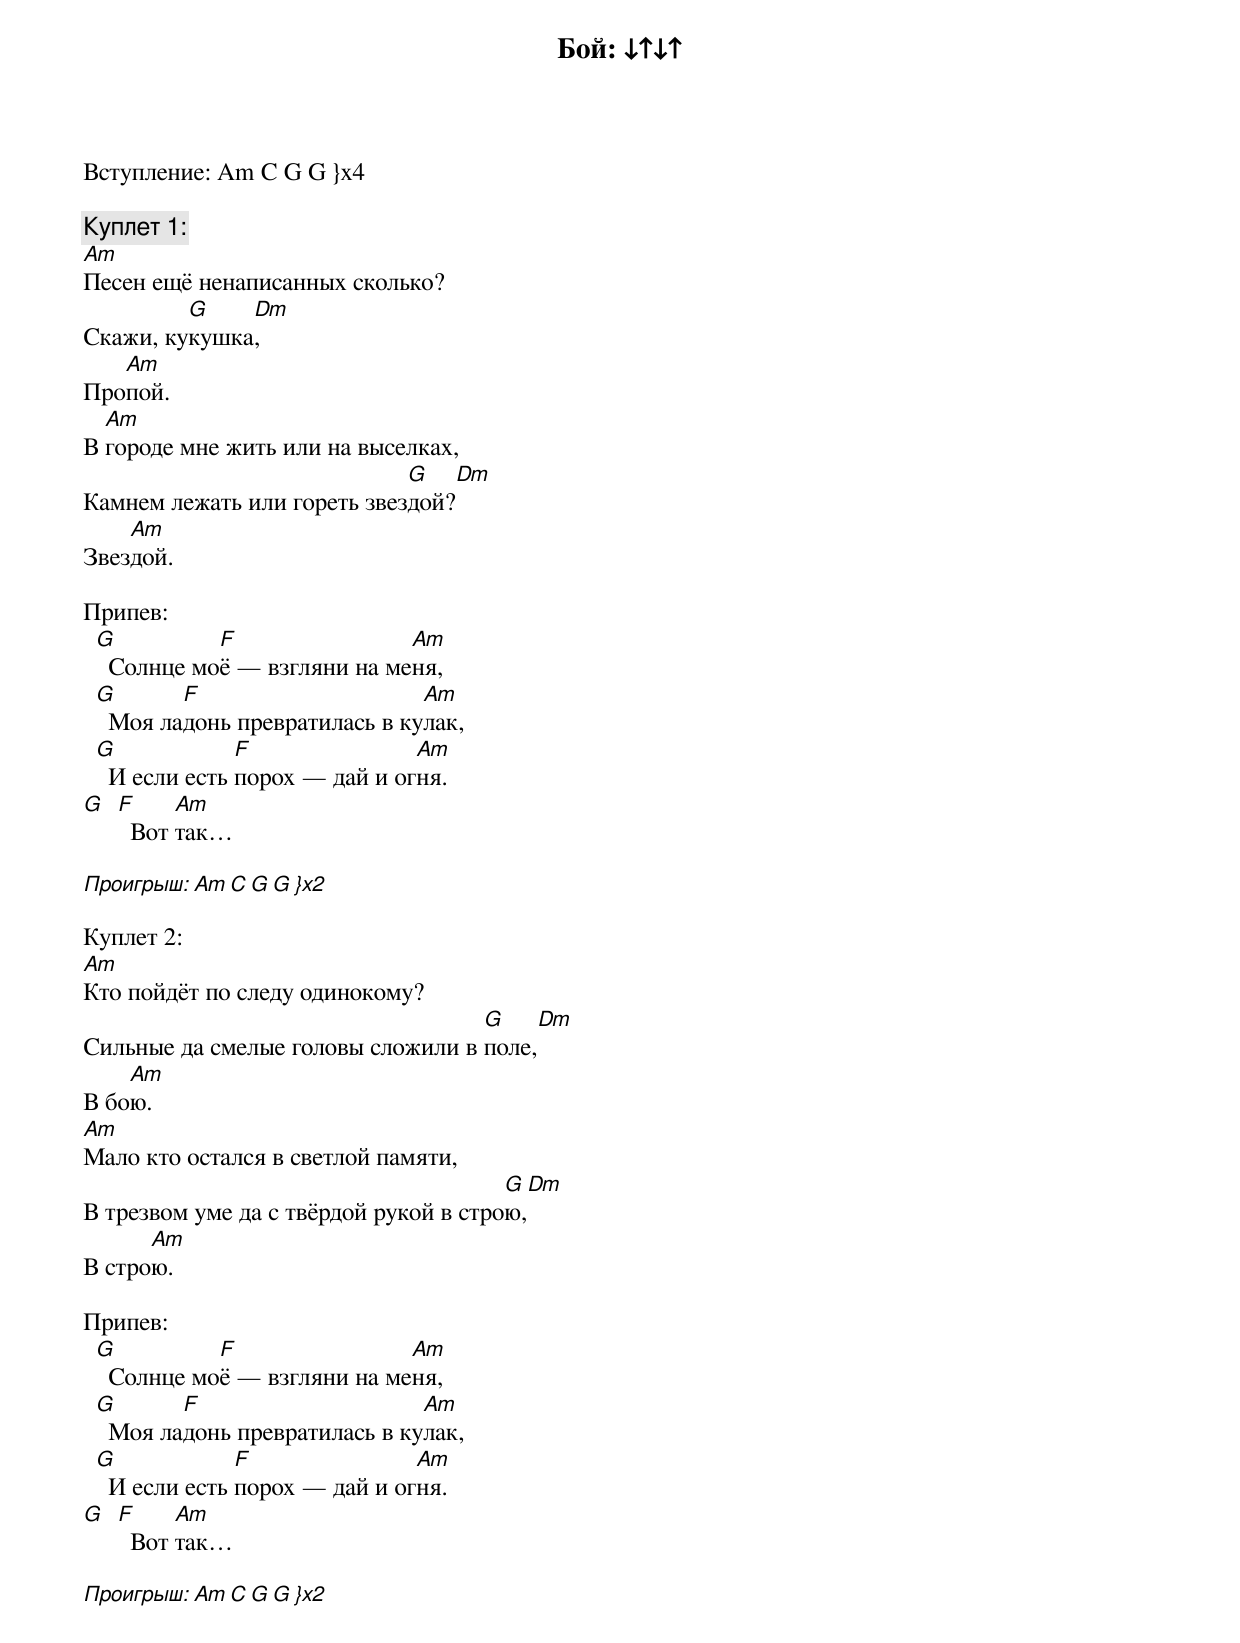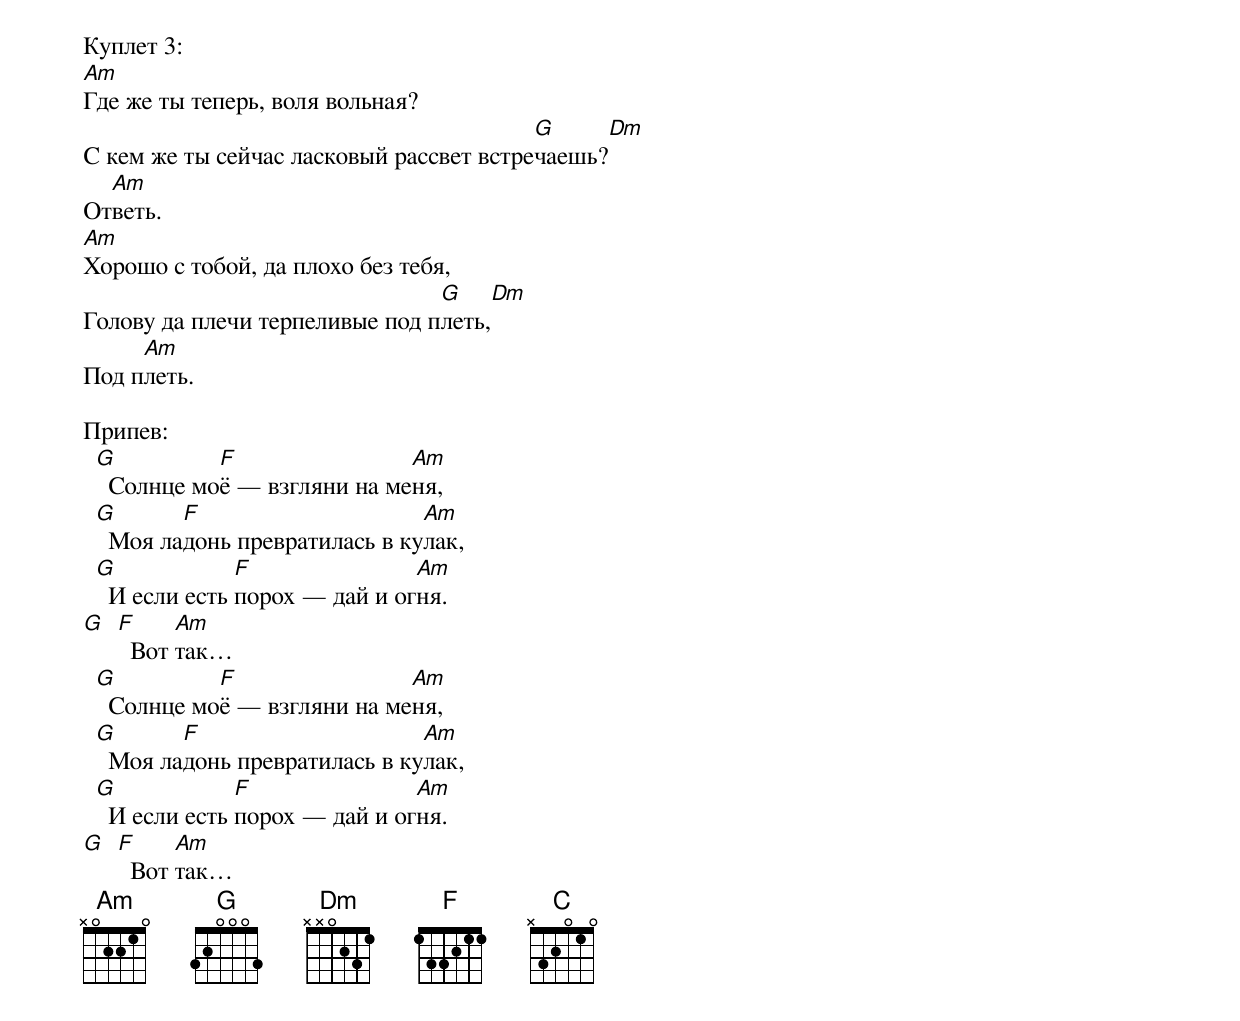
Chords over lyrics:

Бой: ↓↑↓↑
Вступление: Am C G G }x4

Куплет 1:
Am
Песен ещё ненаписанных сколько?
         G    Dm
Скажи, кукушка,
   Am
Пропой.
  Am
В городе мне жить или на выселках,
                             G   Dm
Камнем лежать или гореть звездой?
    Am
Звездой.

Припев:
  G          F                Am
    Солнце моё — взгляни на меня,
  G       F                     Am
    Моя ладонь превратилась в кулак,
  G             F               Am
    И если есть порох — дай и огня.
G F     Am
    Вот так…

Проигрыш: Am C G G }x2

Куплет 2:
Am
Кто пойдёт по следу одинокому?
                                   G    Dm
Сильные да смелые головы сложили в поле,
    Am
В бою.
Am
Мало кто остался в светлой памяти,
                                       G  Dm
В трезвом уме да с твёрдой рукой в строю,
      Am
В строю.

Припев:
  G          F                Am
    Солнце моё — взгляни на меня,
  G       F                     Am
    Моя ладонь превратилась в кулак,
  G             F               Am
    И если есть порох — дай и огня.
G F     Am
    Вот так…

Проигрыш: Am C G G }x2

Куплет 3:
Am
Где же ты теперь, воля вольная?
                                         G     Dm
С кем же ты сейчас ласковый рассвет встречаешь?
  Am
Ответь.
Am
Хорошо с тобой, да плохо без тебя,
                                G    Dm
Голову да плечи терпеливые под плеть,
     Am
Под плеть.

Припев:
  G          F                Am
    Солнце моё — взгляни на меня,
  G       F                     Am
    Моя ладонь превратилась в кулак,
  G             F               Am
    И если есть порох — дай и огня.
G F     Am
    Вот так…
  G          F                Am
    Солнце моё — взгляни на меня,
  G       F                     Am
    Моя ладонь превратилась в кулак,
  G             F               Am
    И если есть порох — дай и огня.
G F     Am
    Вот так…
